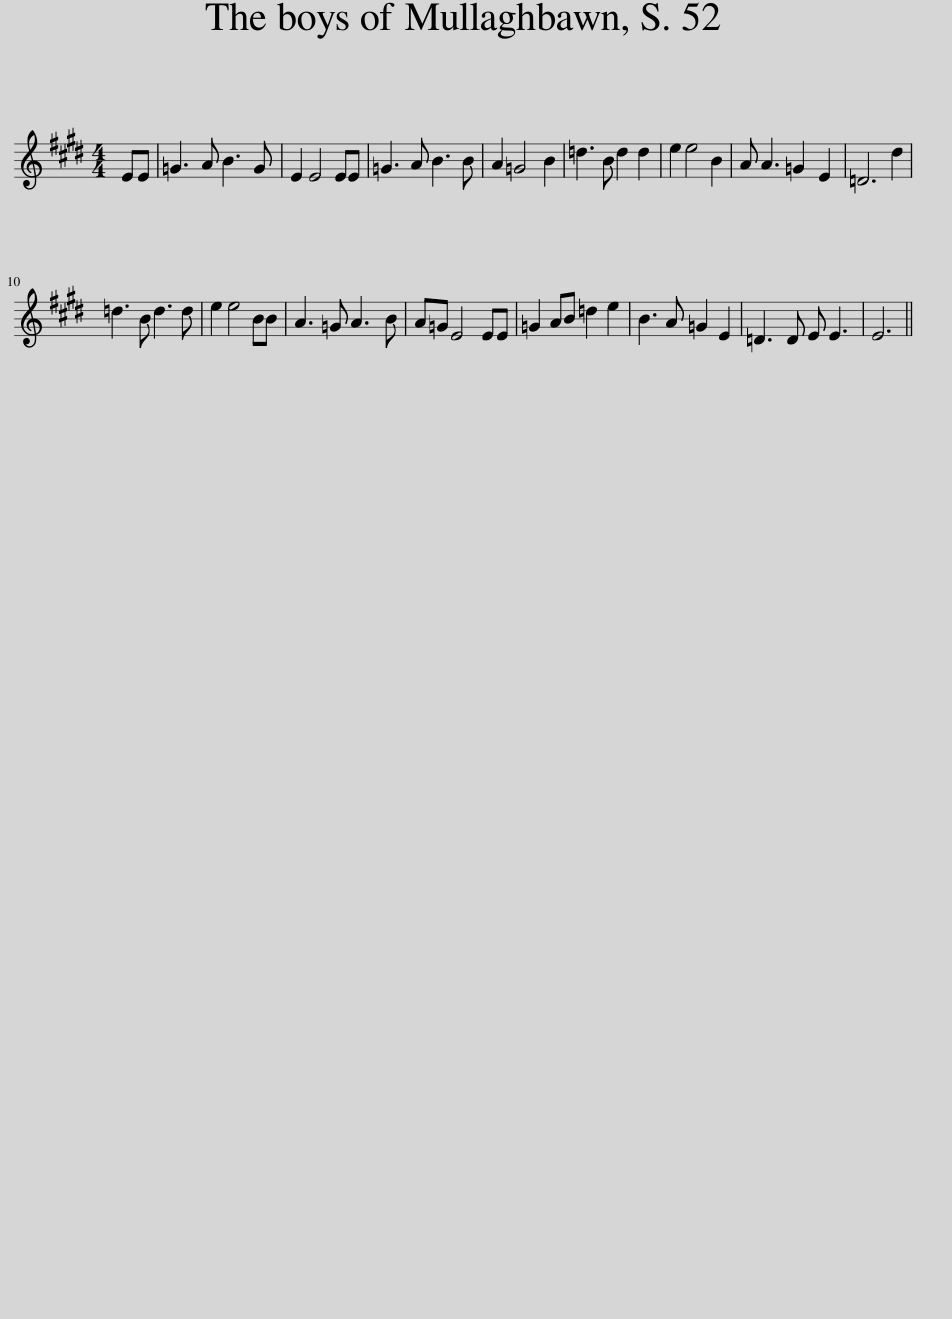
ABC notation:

X:1
L:1/8
M:4/4
I:linebreak $
K:E
V:1 treble
V:1
 EE | =G3 A B3 G | E2 E4 EE | =G3 A B3 B | A2 =G4 B2 | %5
 =d3 B d2 d2 | e2 e4 B2 | A A3 =G2 E2 | =D6 d2 |$ =d3 B d3 d | %10
 e2 e4 BB | A3 =G A3 B | A=G E4 EE | =G2 AB =d2 e2 | B3 A =G2 E2 | %15
 =D3 D E E3 | E6 || %17
